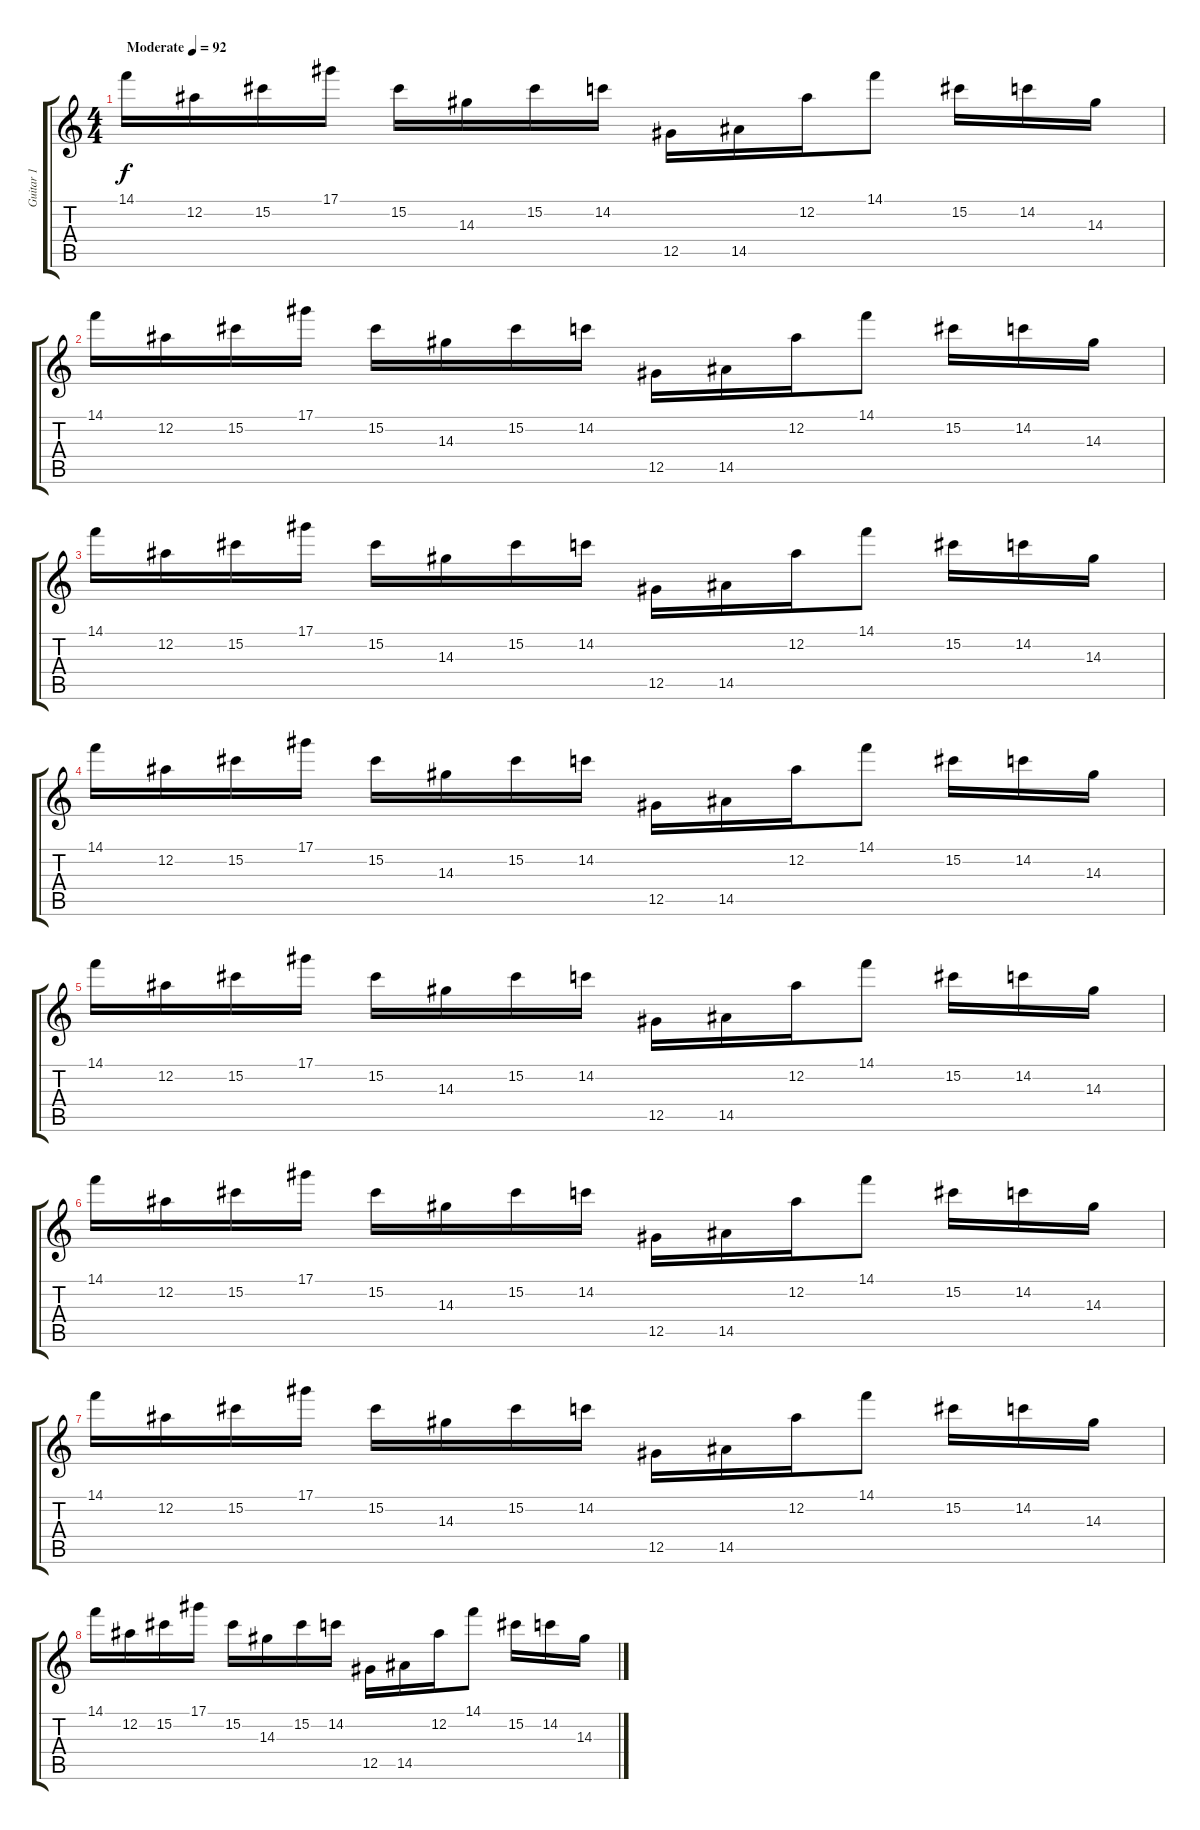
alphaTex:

\track ("Guitar 1" "Guitar 1") {instrument overdrivenguitar}
\staff {score tabs}
\tuning (Eb4 Bb3 Gb3 Db3 Ab2 Db2) {hide}
\ts (4 4)
\tempo (92 "Moderate")
\clef g2
\ks c
14.1.16{dy f instrument overdrivenguitar} 12.2.16 15.2.16 17.1.16 15.2.16 14.3.16 15.2.16 14.2.16 12.5.16 14.5.16 12.2.16 14.1.8 15.2.16 14.2.16 14.3.16 |
14.1.16 12.2.16 15.2.16 17.1.16 15.2.16 14.3.16 15.2.16 14.2.16 12.5.16 14.5.16 12.2.16 14.1.8 15.2.16 14.2.16 14.3.16 |
14.1.16 12.2.16 15.2.16 17.1.16 15.2.16 14.3.16 15.2.16 14.2.16 12.5.16 14.5.16 12.2.16 14.1.8 15.2.16 14.2.16 14.3.16 |
14.1.16 12.2.16 15.2.16 17.1.16 15.2.16 14.3.16 15.2.16 14.2.16 12.5.16 14.5.16 12.2.16 14.1.8 15.2.16 14.2.16 14.3.16 |
14.1.16 12.2.16 15.2.16 17.1.16 15.2.16 14.3.16 15.2.16 14.2.16 12.5.16 14.5.16 12.2.16 14.1.8 15.2.16 14.2.16 14.3.16 |
14.1.16 12.2.16 15.2.16 17.1.16 15.2.16 14.3.16 15.2.16 14.2.16 12.5.16 14.5.16 12.2.16 14.1.8 15.2.16 14.2.16 14.3.16 |
14.1.16 12.2.16 15.2.16 17.1.16 15.2.16 14.3.16 15.2.16 14.2.16 12.5.16 14.5.16 12.2.16 14.1.8 15.2.16 14.2.16 14.3.16 |
14.1.16 12.2.16 15.2.16 17.1.16 15.2.16 14.3.16 15.2.16 14.2.16 12.5.16 14.5.16 12.2.16 14.1.8 15.2.16 14.2.16 14.3.16
